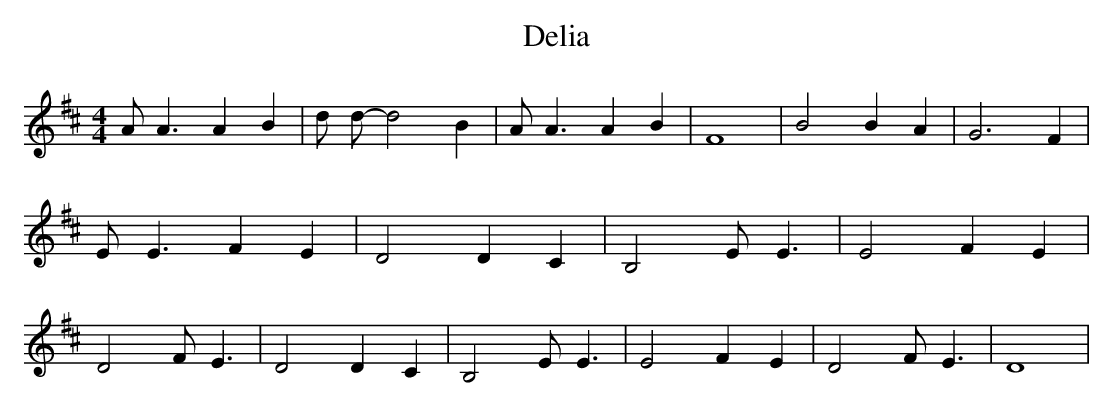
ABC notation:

X:1
T:Delia
M:4/4
L:1/4
K:D
 A/2 A3/2 A B| d/2 d/2- d2 B| A/2 A3/2 A B| F4| B2 B A| G3 F| E/2 E3/2 F E|\
 D2 D C| B,2 E/2 E3/2| E2 F E| D2 F/2 E3/2| D2 D C| B,2 E/2 E3/2| E2 F E|\
 D2 F/2 E3/2| D4|
